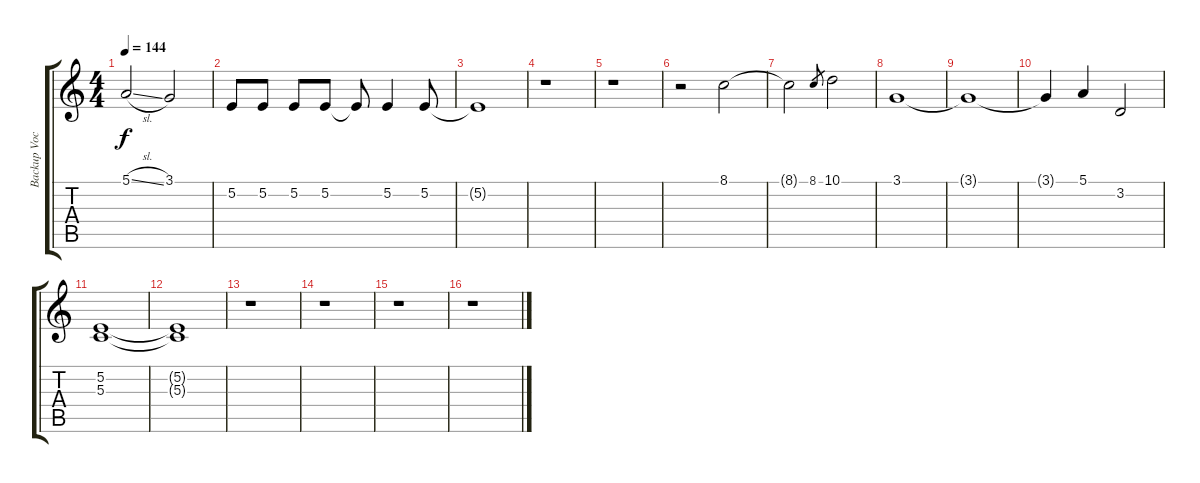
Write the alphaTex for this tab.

\track ("Backup Vocals" "Backup Voc") {instrument flute}
\staff {score tabs}
\tuning (E4 B3 G3 D3 A2 E2) {hide}
\ts (4 4)
\tempo 144
\clef g2
\ks c
5.1{sl}.2{dy f} 3.1.2 |
5.2.8 5.2.8 5.2.8 5.2.8 5.2{t}.8 5.2.4 5.2.8 |
5.2{t}.1 |
r.1 |
r.1 |
r.2 8.1.2 |
8.1{t}.2 8.1.8{gr} 10.1.2 |
3.1.1 |
3.1{t}.1 |
3.1{t}.4 5.1.4 3.2.2 |
(5.2 5.3).1 |
(5.2{t} 5.3{t}).1 |
r.1 |
r.1 |
r.1 |
r.1
